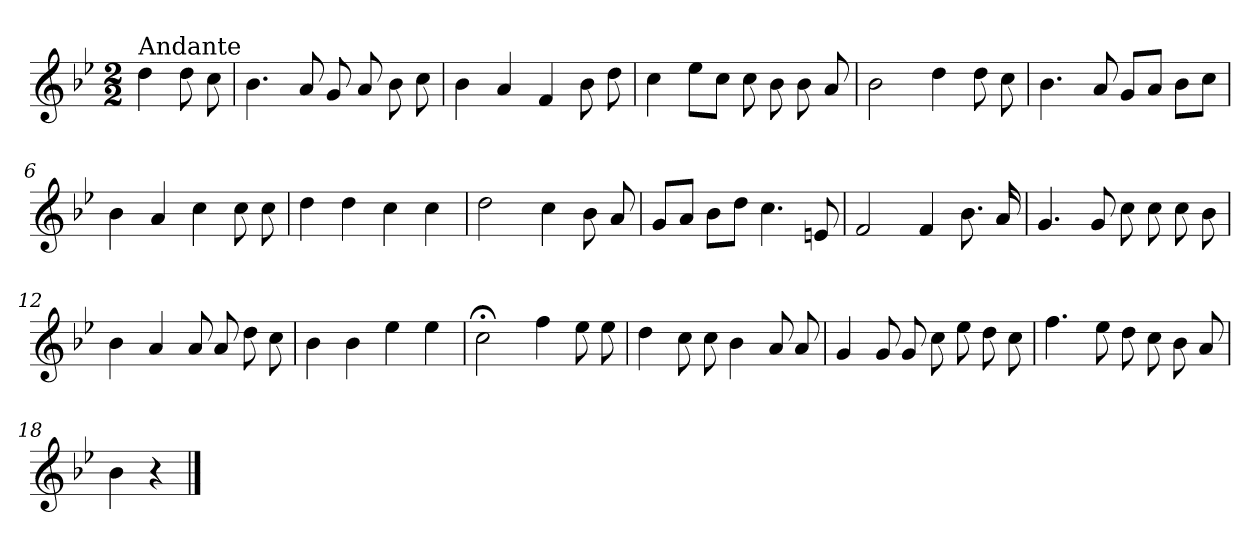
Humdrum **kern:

**kern
*part1
*staff1
*clefG2
*k[b-e-]
*g:
*M2/2
=
!LO:TX:a:t=Andante
4dd\
8dd\
8cc\
=1
4.b-\
8a/
8g/
8a/
8b-\
8cc\
=2
4b-\
4a/
4f/
8b-\
8dd\
=3
4cc\
8ee-\L
8cc\J
8cc\
8b-\
8b-\
8a/
=4
2b-\
4dd\
8dd\
8cc\
!!LO:LB:g=z
=5
4.b-\
8a/
8g/L
8a/J
8b-\L
8cc\J
=6
4b-\
4a/
4cc\
8cc\
8cc\
=7
4dd\
4dd\
4cc\
4cc\
=8
2dd\
4cc\
8b-\
8a/
=9
8g/L
8a/J
8b-\L
8dd\J
4.cc\
8en/
!!LO:LB:g=z
=10
2f/
4f/
8.b-\
16a/
=11
4.g/
8g/
8cc\
8cc\
8cc\
8b-\
=12
4b-\
4a/
8a/
8a/
8dd\
8cc\
=13
4b-\
4b-\
4ee-\
4ee-\
=14
2cc;<\
4ff\
8ee-\
8ee-\
!!LO:LB:g=z
=15
4dd\
8cc\
8cc\
4b-\
8a/
8a/
=16
4g/
8g/
8g/
8cc\
8ee-\
8dd\
8cc\
=17
4.ff\
8ee-\
8dd\
8cc\
8b-\
8a/
=18
4b-\
4r
==
*-
